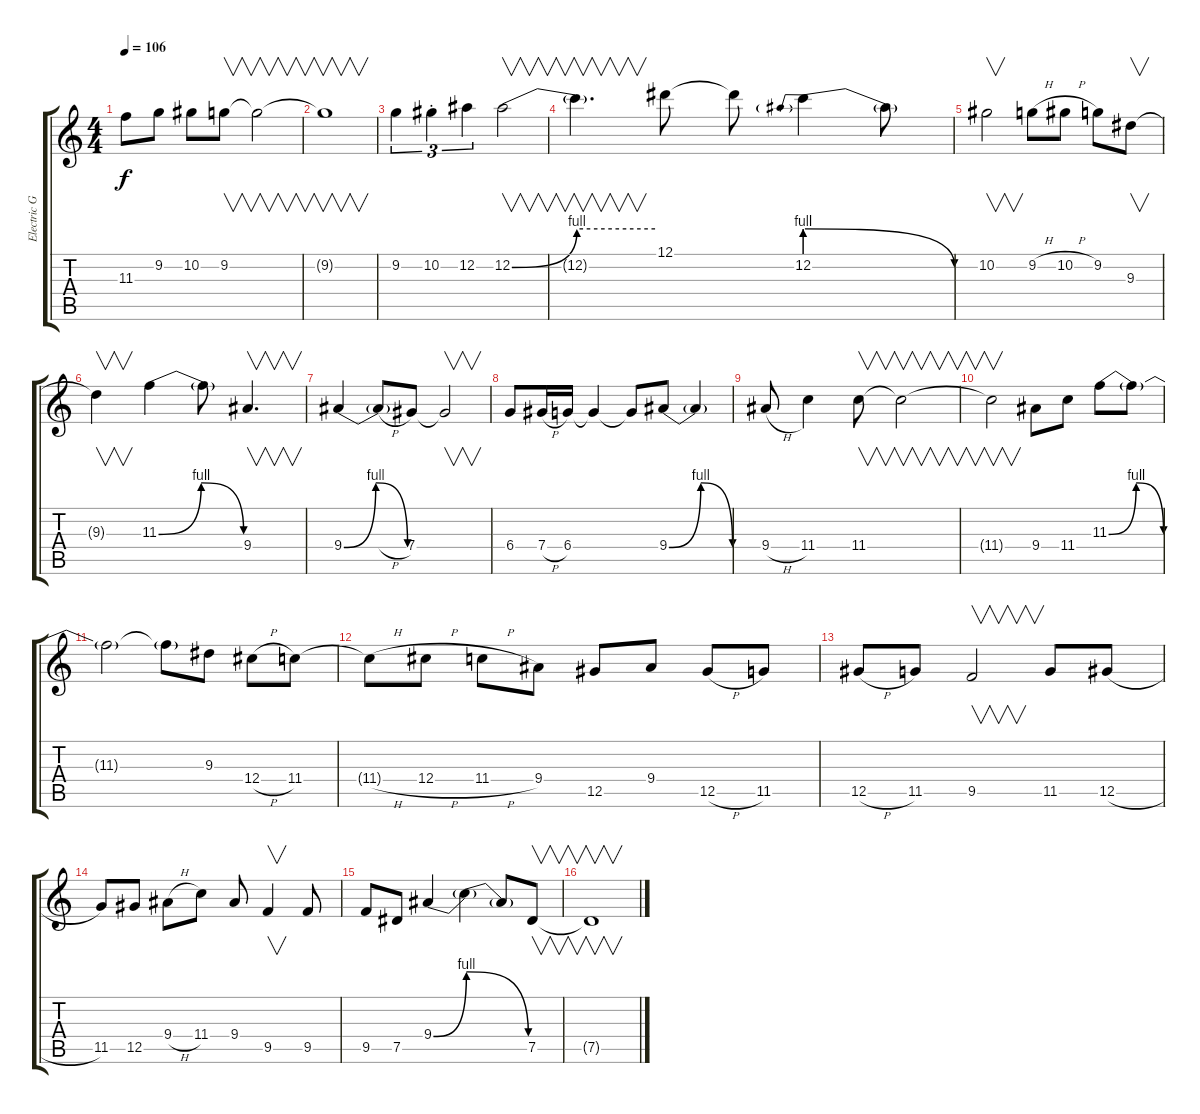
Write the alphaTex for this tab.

\track ("Electric Guitar (w/dist.)" "Electric G") {instrument distortionguitar}
\staff {score tabs}
\tuning (Eb4 Bb3 Gb3 Db3 Ab2 Eb2) {hide}
\ts (4 4)
\tempo 106
\clef g2
\ks c
11.3.8{dy f} 9.2.8 10.2.8 9.2.8{v} 9.2{t}.2{v} |
9.2{t}.1{v} |
9.2.4{tu (3 2)} 10.2{st}.4{tu (3 2)} 12.2.4{tu (3 2)} 12.2{be (bend 0 0 60 4)}.2{v} |
12.2{be (hold 0 4 60 4) t}.4{v d} 12.1.8 12.1{t}.8 12.2{be (prebendrelease 0 4 60 0)}.4 12.2{t}.8 |
10.2.2{v} 9.2{h}.8 10.2{h}.8 9.2.8 9.3.8{v} |
9.3{t}.4{v} 11.3{be (bendrelease 0 0 25 4 25 4 60 0)}.4 11.3{t}.8 9.4.4{v d} |
9.4{be (bendrelease 0 0 25 4 25 4 60 0)}.4 9.4{h t}.8 7.4.8 7.4{t}.2{v} |
6.4.8 7.4{h}.16 6.4.16 6.4{t}.4 6.4{t}.8 9.4{be (bendrelease 0 0 25 4 25 4 60 0)}.8 9.4{t}.4 |
9.4{h}.8 11.4.4 11.4.8{v} 11.4{t}.2{v} |
11.4{t}.2{v} 9.4.8 11.4.8 11.3{be (bendrelease 0 0 25 4 25 4 60 0)}.8 11.3{t}.8 |
11.3{t}.2 11.3{t}.8 9.3.8 12.4{h}.8 11.4.8 |
11.4{h t}.8 12.4{h}.8 11.4{h}.8 9.4.8 12.5.8 9.4.8 12.5{h}.8 11.5.8 |
12.5{h}.8 11.5.8 9.5.2{v} 11.5.8 12.5{h}.8 |
11.5.8 12.5.8 9.4{h}.8 11.4.8 9.4.8 9.5.4{v} 9.5.8 |
9.5.8 7.5.8 9.4{be (bend 0 0 60 4)}.4 9.4{be (release 0 4 60 0) t}.4 9.4{t}.8 7.5.8{v} |
7.5{t}.1{v}
